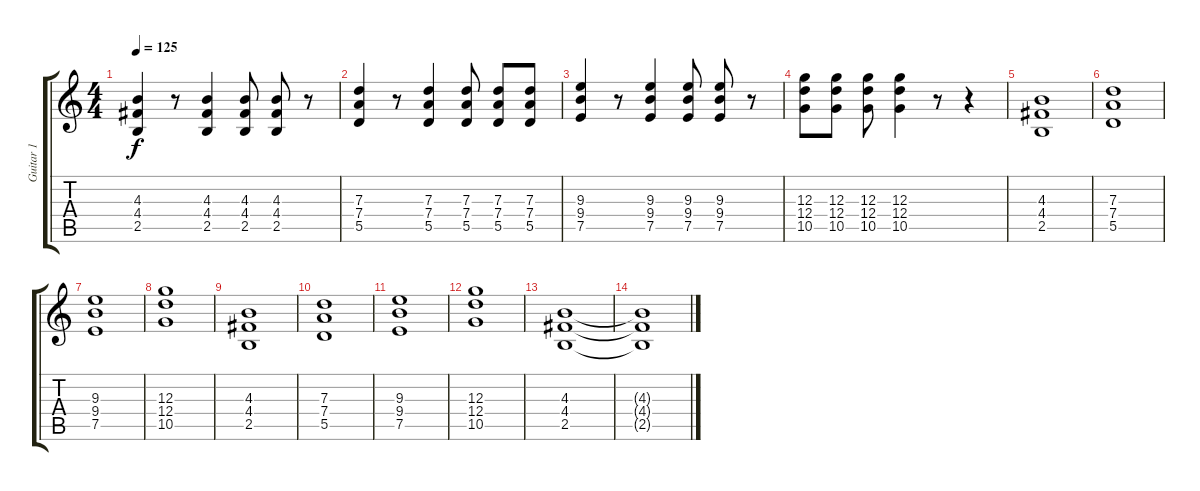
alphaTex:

\track ("Guitar 1" "Guitar 1") {instrument overdrivenguitar}
\staff {score tabs}
\tuning (E4 B3 G3 D3 A2 E2) {hide}
\ts (4 4)
\tempo 125
\clef g2
\ks c
(4.3 4.4 2.5).4{dy f volume 10} r.8 (4.3 4.4 2.5).4 (4.3 4.4 2.5).8 (4.3 4.4 2.5).8 r.8 |
(7.3 7.4 5.5).4 r.8 (7.3 7.4 5.5).4 (7.3 7.4 5.5).8 (7.3 7.4 5.5).8 (7.3 7.4 5.5).8 |
(9.3 9.4 7.5).4 r.8 (9.3 9.4 7.5).4 (9.3 9.4 7.5).8 (9.3 9.4 7.5).8 r.8 |
(12.3 12.4 10.5).8 (12.3 12.4 10.5).8 (12.3 12.4 10.5).8 (12.3 12.4 10.5).4 r.8 r.4 |
(4.3 4.4 2.5).1 |
(7.3 7.4 5.5).1 |
(9.3 9.4 7.5).1 |
(12.3 12.4 10.5).1 |
(4.3 4.4 2.5).1 |
(7.3 7.4 5.5).1 |
(9.3 9.4 7.5).1 |
(12.3 12.4 10.5).1 |
(4.3 4.4 2.5).1 |
(4.3{t} 4.4{t} 2.5{t}).1
